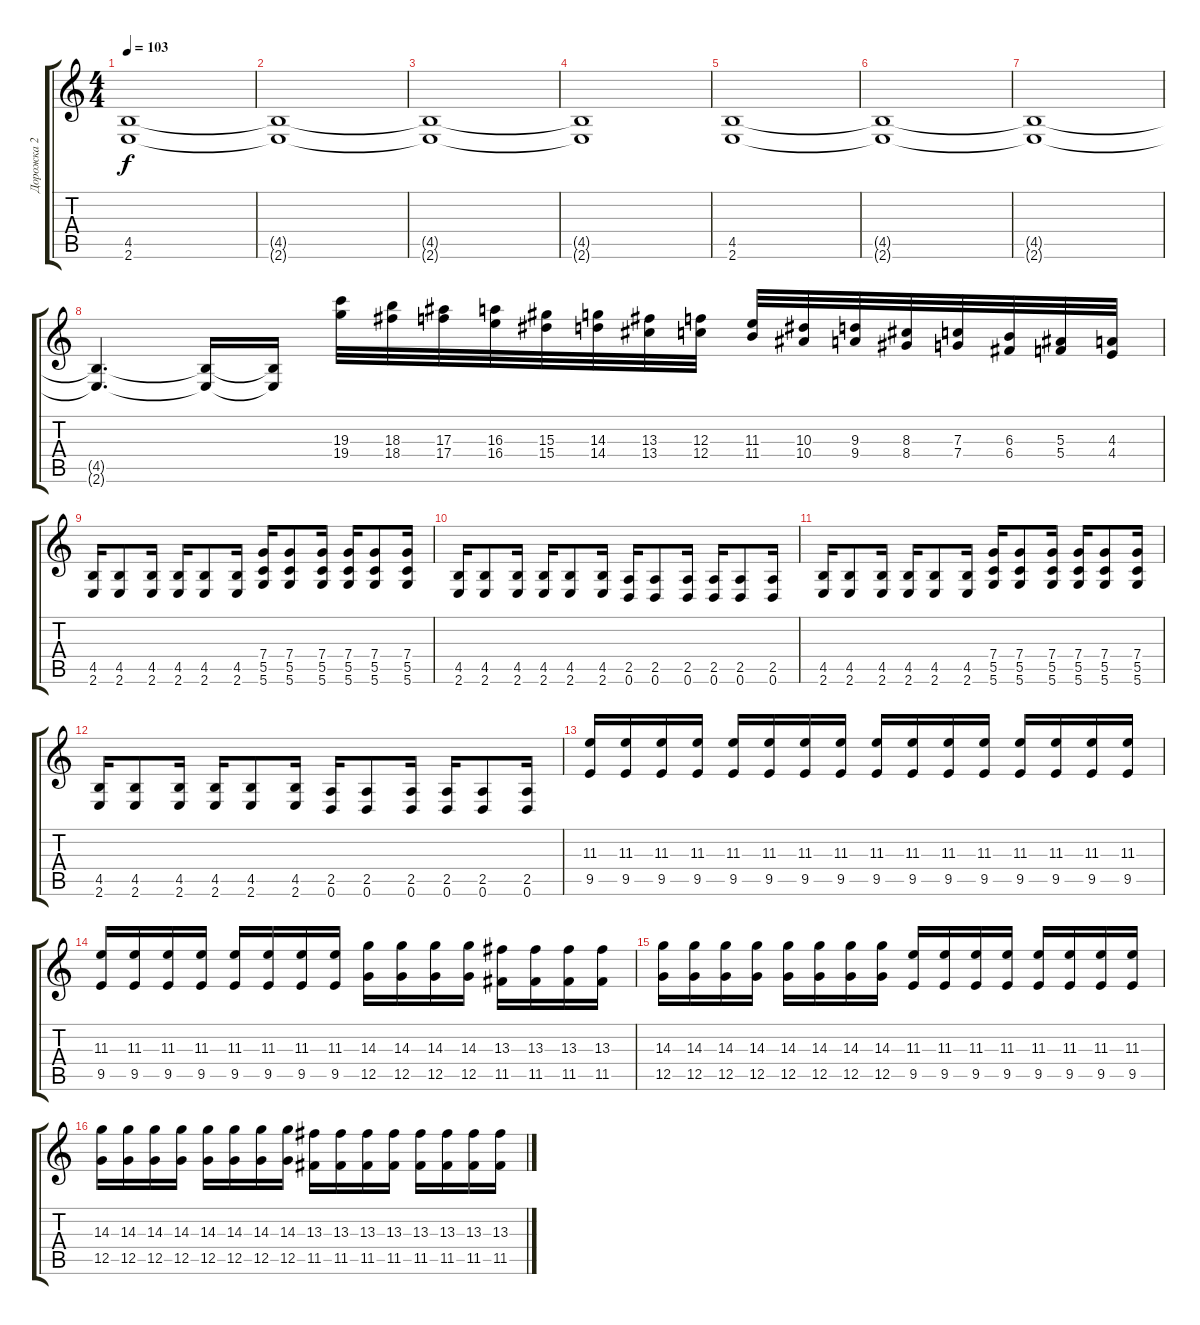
\track ("Дорожка 2" "Дорожка 2") {instrument distortionguitar}
\staff {score tabs}
\tuning (D4 A3 F3 C3 G2 D2) {hide}
\ts (4 4)
\tempo 103
\clef g2
\ks c
(4.5 2.6).1{dy f} |
(4.5{t} 2.6{t}).1 |
(4.5{t} 2.6{t}).1 |
(4.5{t} 2.6{t}).1 |
(4.5 2.6).1 |
(4.5{t} 2.6{t}).1 |
(4.5{t} 2.6{t}).1 |
(4.5{t} 2.6{t}).4{d} (4.5{t} 2.6{t}).16 (4.5{t} 2.6{t}).16 (19.3 19.4).32 (18.3 18.4).32 (17.3 17.4).32 (16.3 16.4).32 (15.3 15.4).32 (14.3 14.4).32 (13.3 13.4).32 (12.3 12.4).32 (11.3 11.4).32 (10.3 10.4).32 (9.3 9.4).32 (8.3 8.4).32 (7.3 7.4).32 (6.3 6.4).32 (5.3 5.4).32 (4.3 4.4).32 |
(4.5 2.6).16 (4.5 2.6).8 (4.5 2.6).16 (4.5 2.6).16 (4.5 2.6).8 (4.5 2.6).16 (7.4 5.5 5.6).16 (7.4 5.5 5.6).8 (7.4 5.5 5.6).16 (7.4 5.5 5.6).16 (7.4 5.5 5.6).8 (7.4 5.5 5.6).16 |
(4.5 2.6).16 (4.5 2.6).8 (4.5 2.6).16 (4.5 2.6).16 (4.5 2.6).8 (4.5 2.6).16 (2.5 0.6).16 (2.5 0.6).8 (2.5 0.6).16 (2.5 0.6).16 (2.5 0.6).8 (2.5 0.6).16 |
(4.5 2.6).16 (4.5 2.6).8 (4.5 2.6).16 (4.5 2.6).16 (4.5 2.6).8 (4.5 2.6).16 (7.4 5.5 5.6).16 (7.4 5.5 5.6).8 (7.4 5.5 5.6).16 (7.4 5.5 5.6).16 (7.4 5.5 5.6).8 (7.4 5.5 5.6).16 |
(4.5 2.6).16 (4.5 2.6).8 (4.5 2.6).16 (4.5 2.6).16 (4.5 2.6).8 (4.5 2.6).16 (2.5 0.6).16 (2.5 0.6).8 (2.5 0.6).16 (2.5 0.6).16 (2.5 0.6).8 (2.5 0.6).16 |
(11.3 9.5).16 (11.3 9.5).16 (11.3 9.5).16 (11.3 9.5).16 (11.3 9.5).16 (11.3 9.5).16 (11.3 9.5).16 (11.3 9.5).16 (11.3 9.5).16 (11.3 9.5).16 (11.3 9.5).16 (11.3 9.5).16 (11.3 9.5).16 (11.3 9.5).16 (11.3 9.5).16 (11.3 9.5).16 |
(11.3 9.5).16 (11.3 9.5).16 (11.3 9.5).16 (11.3 9.5).16 (11.3 9.5).16 (11.3 9.5).16 (11.3 9.5).16 (11.3 9.5).16 (14.3 12.5).16 (14.3 12.5).16 (14.3 12.5).16 (14.3 12.5).16 (13.3 11.5).16 (13.3 11.5).16 (13.3 11.5).16 (13.3 11.5).16 |
(14.3 12.5).16 (14.3 12.5).16 (14.3 12.5).16 (14.3 12.5).16 (14.3 12.5).16 (14.3 12.5).16 (14.3 12.5).16 (14.3 12.5).16 (11.3 9.5).16 (11.3 9.5).16 (11.3 9.5).16 (11.3 9.5).16 (11.3 9.5).16 (11.3 9.5).16 (11.3 9.5).16 (11.3 9.5).16 |
(14.3 12.5).16 (14.3 12.5).16 (14.3 12.5).16 (14.3 12.5).16 (14.3 12.5).16 (14.3 12.5).16 (14.3 12.5).16 (14.3 12.5).16 (13.3 11.5).16 (13.3 11.5).16 (13.3 11.5).16 (13.3 11.5).16 (13.3 11.5).16 (13.3 11.5).16 (13.3 11.5).16 (13.3 11.5).16
